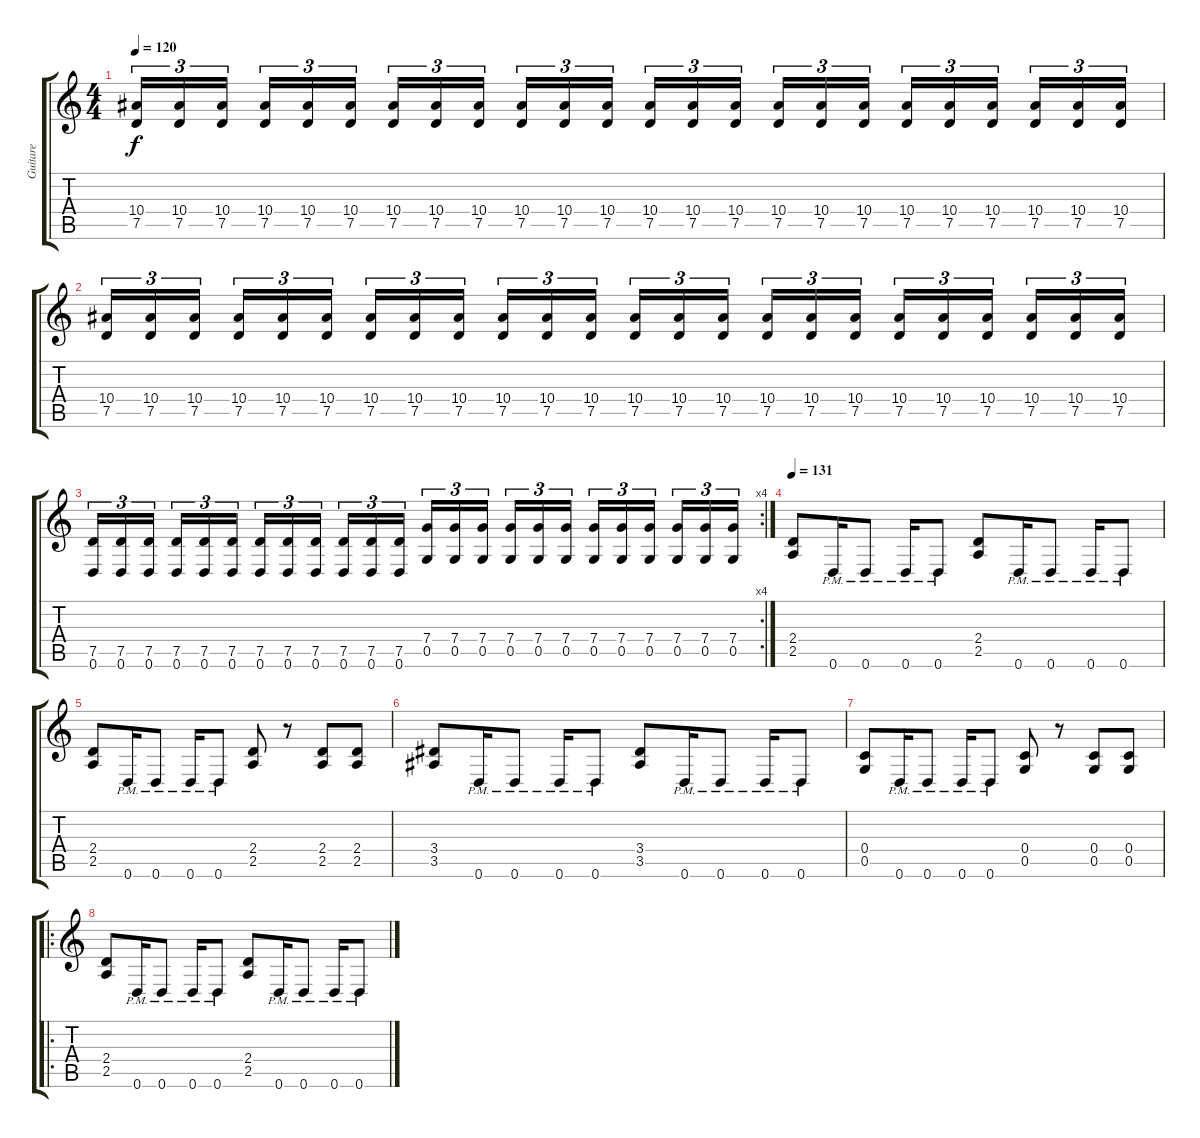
\track ("Guitare" "Guitare") {instrument distortionguitar}
\staff {score tabs}
\tuning (D4 A3 F3 C3 G2 D2) {hide}
\ts (4 4)
\tempo 120
\clef g2
\ks c
(10.4 7.5).16{tu (3 2) dy f} (10.4 7.5).16{tu (3 2)} (10.4 7.5).16{tu (3 2) beam splitsecondary} (10.4 7.5).16{tu (3 2)} (10.4 7.5).16{tu (3 2)} (10.4 7.5).16{tu (3 2)} (10.4 7.5).16{tu (3 2)} (10.4 7.5).16{tu (3 2)} (10.4 7.5).16{tu (3 2) beam splitsecondary} (10.4 7.5).16{tu (3 2)} (10.4 7.5).16{tu (3 2)} (10.4 7.5).16{tu (3 2)} (10.4 7.5).16{tu (3 2)} (10.4 7.5).16{tu (3 2)} (10.4 7.5).16{tu (3 2) beam splitsecondary} (10.4 7.5).16{tu (3 2)} (10.4 7.5).16{tu (3 2)} (10.4 7.5).16{tu (3 2)} (10.4 7.5).16{tu (3 2)} (10.4 7.5).16{tu (3 2)} (10.4 7.5).16{tu (3 2) beam splitsecondary} (10.4 7.5).16{tu (3 2)} (10.4 7.5).16{tu (3 2)} (10.4 7.5).16{tu (3 2)} |
(10.4 7.5).16{tu (3 2)} (10.4 7.5).16{tu (3 2)} (10.4 7.5).16{tu (3 2) beam splitsecondary} (10.4 7.5).16{tu (3 2)} (10.4 7.5).16{tu (3 2)} (10.4 7.5).16{tu (3 2)} (10.4 7.5).16{tu (3 2)} (10.4 7.5).16{tu (3 2)} (10.4 7.5).16{tu (3 2) beam splitsecondary} (10.4 7.5).16{tu (3 2)} (10.4 7.5).16{tu (3 2)} (10.4 7.5).16{tu (3 2)} (10.4 7.5).16{tu (3 2)} (10.4 7.5).16{tu (3 2)} (10.4 7.5).16{tu (3 2) beam splitsecondary} (10.4 7.5).16{tu (3 2)} (10.4 7.5).16{tu (3 2)} (10.4 7.5).16{tu (3 2)} (10.4 7.5).16{tu (3 2)} (10.4 7.5).16{tu (3 2)} (10.4 7.5).16{tu (3 2) beam splitsecondary} (10.4 7.5).16{tu (3 2)} (10.4 7.5).16{tu (3 2)} (10.4 7.5).16{tu (3 2)} |
\rc 4
(7.5 0.6).16{tu (3 2)} (7.5 0.6).16{tu (3 2)} (7.5 0.6).16{tu (3 2) beam splitsecondary} (7.5 0.6).16{tu (3 2)} (7.5 0.6).16{tu (3 2)} (7.5 0.6).16{tu (3 2)} (7.5 0.6).16{tu (3 2)} (7.5 0.6).16{tu (3 2)} (7.5 0.6).16{tu (3 2) beam splitsecondary} (7.5 0.6).16{tu (3 2)} (7.5 0.6).16{tu (3 2)} (7.5 0.6).16{tu (3 2)} (7.4 0.5).16{tu (3 2)} (7.4 0.5).16{tu (3 2)} (7.4 0.5).16{tu (3 2) beam splitsecondary} (7.4 0.5).16{tu (3 2)} (7.4 0.5).16{tu (3 2)} (7.4 0.5).16{tu (3 2)} (7.4 0.5).16{tu (3 2)} (7.4 0.5).16{tu (3 2)} (7.4 0.5).16{tu (3 2) beam splitsecondary} (7.4 0.5).16{tu (3 2)} (7.4 0.5).16{tu (3 2)} (7.4 0.5).16{tu (3 2)} |
\tempo 131
(2.4 2.5).8 0.6{pm}.16 0.6{pm}.8 0.6{pm}.16 0.6{pm}.8 (2.4 2.5).8 0.6{pm}.16 0.6{pm}.8 0.6{pm}.16 0.6{pm}.8 |
(2.4 2.5).8 0.6{pm}.16 0.6{pm}.8 0.6{pm}.16 0.6{pm}.8 (2.4 2.5).8 r.8 (2.4 2.5).8 (2.4 2.5).8 |
(3.4 3.5).8 0.6{pm}.16 0.6{pm}.8 0.6{pm}.16 0.6{pm}.8 (3.4 3.5).8 0.6{pm}.16 0.6{pm}.8 0.6{pm}.16 0.6{pm}.8 |
(0.4 0.5).8 0.6{pm}.16 0.6{pm}.8 0.6{pm}.16 0.6{pm}.8 (0.4 0.5).8 r.8 (0.4 0.5).8 (0.4 0.5).8 |
\ro
(2.4 2.5).8 0.6{pm}.16 0.6{pm}.8 0.6{pm}.16 0.6{pm}.8 (2.4 2.5).8 0.6{pm}.16 0.6{pm}.8 0.6{pm}.16 0.6{pm}.8
